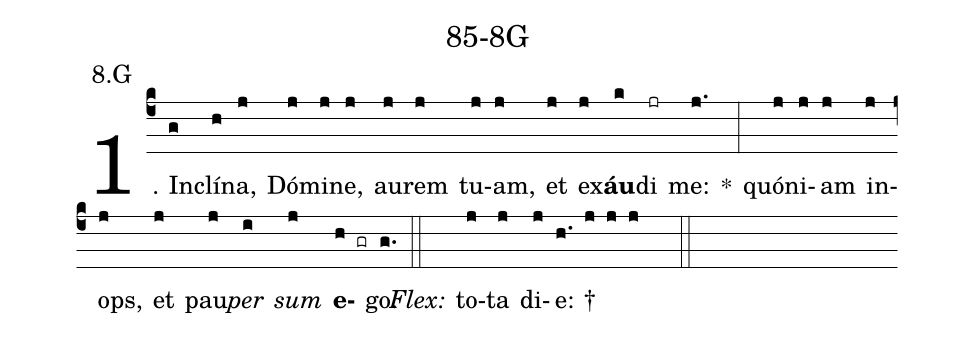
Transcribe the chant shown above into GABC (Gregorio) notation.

name: 85-8G;
annotation: 8.G;
%%
(c4)1. In(g)clí(h)na,(j) Dó(j)mi(j)ne,(j) au(j)rem(j) tu(j)am,(j) et(j) ex(j)<b>áu</b>(k)di(jr) me:(j.) *(:) quón(j)i(j)am(j) in(j)ops,(j) et(j) pau(j)<i>per</i>(i) <i>sum</i>(j) <b>e</b>(h gr)go.(g.) (::)
<i>Flex:</i>()  to(j)ta(j) di(j)e: †(h. j j j  ::)
